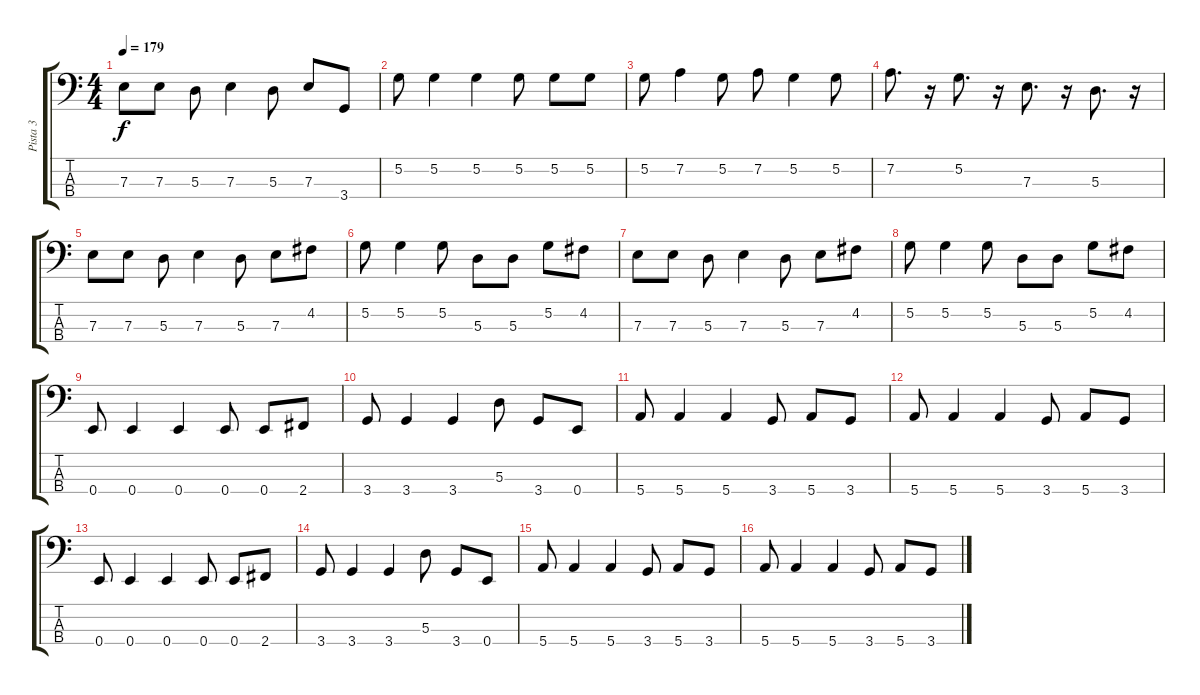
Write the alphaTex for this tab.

\track ("Pista 3" "Pista 3") {instrument electricbasspick}
\staff {score tabs}
\tuning (G2 D2 A1 E1) {hide}
\ts (4 4)
\tempo 179
\clef f4
\ks c
7.3.8{dy f} 7.3.8 5.3.8 7.3.4 5.3.8 7.3.8 3.4.8 |
5.2.8 5.2.4 5.2.4 5.2.8 5.2.8 5.2.8 |
5.2.8 7.2.4 5.2.8 7.2.8 5.2.4 5.2.8 |
7.2.8{d} r.16 5.2.8{d} r.16 7.3.8{d} r.16 5.3.8{d} r.16 |
7.3.8 7.3.8 5.3.8 7.3.4 5.3.8 7.3.8 4.2.8 |
5.2.8 5.2.4 5.2.8 5.3.8 5.3.8 5.2.8 4.2.8 |
7.3.8 7.3.8 5.3.8 7.3.4 5.3.8 7.3.8 4.2.8 |
5.2.8 5.2.4 5.2.8 5.3.8 5.3.8 5.2.8 4.2.8 |
0.4.8 0.4.4 0.4.4 0.4.8 0.4.8 2.4.8 |
3.4.8 3.4.4 3.4.4 5.3.8 3.4.8 0.4.8 |
5.4.8 5.4.4 5.4.4 3.4.8 5.4.8 3.4.8 |
5.4.8 5.4.4 5.4.4 3.4.8 5.4.8 3.4.8 |
0.4.8 0.4.4 0.4.4 0.4.8 0.4.8 2.4.8 |
3.4.8 3.4.4 3.4.4 5.3.8 3.4.8 0.4.8 |
5.4.8 5.4.4 5.4.4 3.4.8 5.4.8 3.4.8 |
5.4.8 5.4.4 5.4.4 3.4.8 5.4.8 3.4.8
